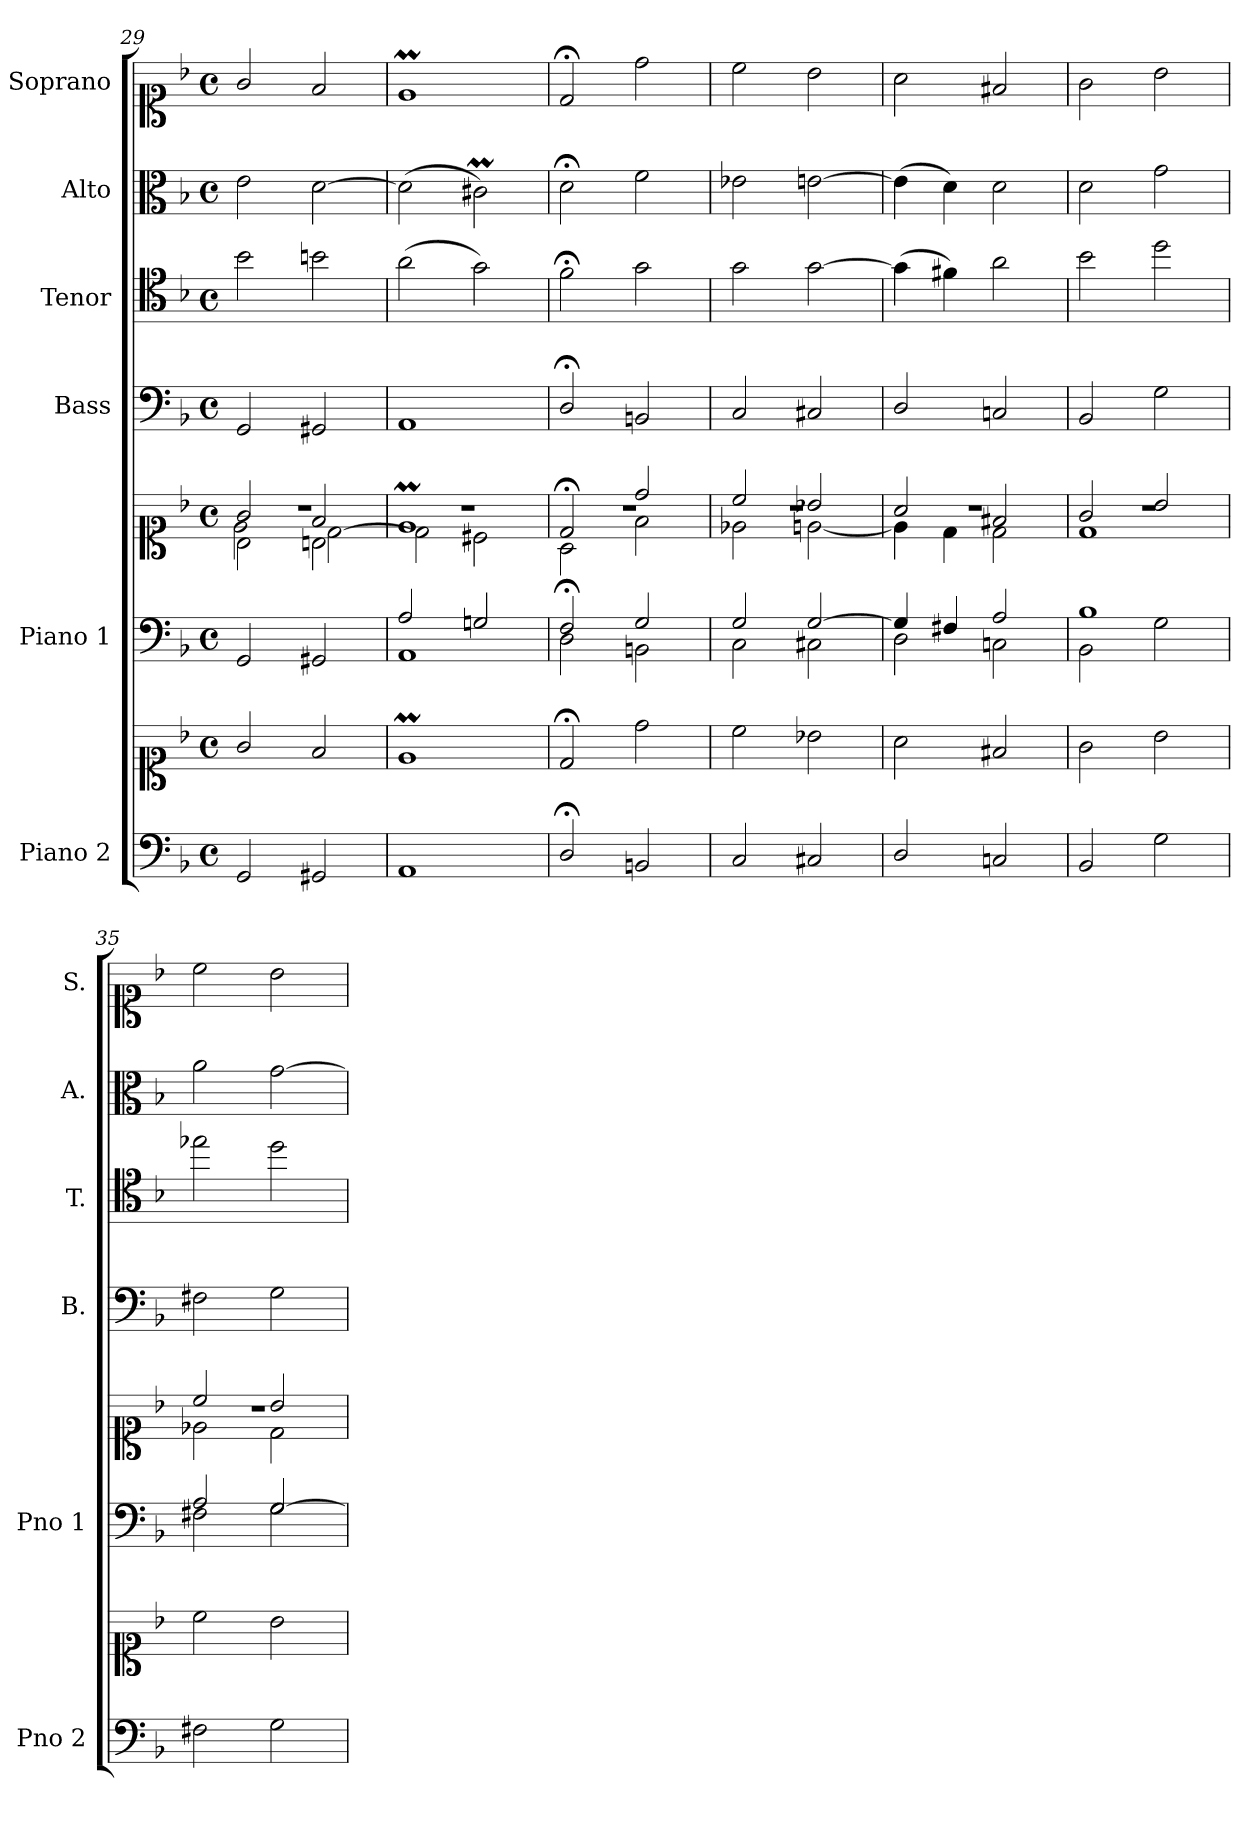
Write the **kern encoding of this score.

**kern	**kern	**kern	**kern	**kern	**kern	**kern	**kern
*part6	*part6	*part5	*part5	*part4	*part3	*part2	*part1
*staff8	*staff7	*staff6	*staff5	*staff4	*staff3	*staff2	*staff1
*I"Piano 2	*	*I"Piano 1	*	*I"Bass	*I"Tenor	*I"Alto	*I"Soprano
*I'Pno 2	*	*I'Pno 1	*	*I'B.	*I'T.	*I'A.	*I'S.
*clefF4	*clefC1	*clefF4	*clefC1	*clefF4	*clefC4	*clefC3	*clefC1
*	*	*	*	*	*ITrd7c12	*	*
*k[b-]	*k[b-]	*k[b-]	*k[b-]	*k[b-]	*k[b-]	*k[b-]	*k[b-]
*F:	*F:	*F:	*F:	*F:	*F:	*F:	*F:
*M4/4	*M4/4	*M4/4	*M4/4	*M4/4	*M4/4	*M4/4	*M4/4
*met(c)	*met(c)	*met(c)	*met(c)	*met(c)	*met(c)	*met(c)	*met(c)
=29	=29	=29	=29	=29	=29	=29	=29
*	*	*	*^	*	*	*	*
*	*	*	*	*^	*	*	*	*
*	*	*	*	*	*^	*	*	*	*
2GG/	2g/	2GG/	2g/	2B-\	2e\	1r	2GG/	2B-\	2e\	2g/
2GG#X/	2f/	2GG#X/	2f/	2Bn\	[<2d\	.	2GG#X/	2Bn\	[<2d\	2f/
*	*	*	*	*	*v	*v	*	*	*	*
=30	=30	=30	=30	=30	=30	=30	=30	=30	=30
*	*	*^	*	*	*	*	*	*	*
1AA/	1em/	2A/	1AA\	1em/	2d\]	1r	1AA/	(2A\	(2d\]	1em/
.	.	2Gn/	.	.	2c#X\	.	.	2G\)	2c#Xm\)	.
=31	=31	=31	=31	=31	=31	=31	=31	=31	=31	=31
2D;/	2d;</	2F;/	2D\	2d;</	2A\	1r	2D;</	2F;<\	2d;<\	2d;</
2BBn/	2dd\	2G/	2BBn\	2dd/	2f\	.	2BBn/	2G\	2f\	2dd\
=32	=32	=32	=32	=32	=32	=32	=32	=32	=32	=32
2C/	2cc\	2G/	2C\	2cc/	2e-X\	1r	2C/	2G\	2e-X\	2cc\
2C#X/	2b-X\	[>2G/	2C#X\	2b-X/	[<2en\	.	2C#X/	[>2G\	[<2en\	2b-\
=33	=33	=33	=33	=33	=33	=33	=33	=33	=33	=33
2D/	2a\	4G/]	2D\	2a/	4e\]	1r	2D/	(4G\]	(4e\]	2a\
.	.	4F#X/	.	.	4d\	.	.	4F#X\)	4d\)	.
2Cn/	2f#X/	2A/	2Cn\	2f#X/	2d\	.	2Cn/	2A\	2d\	2f#X/
=34	=34	=34	=34	=34	=34	=34	=34	=34	=34	=34
2BB-/	2g\	1B-/	2BB-\	2g/	1d\	1r	2BB-/	2B-\	2d\	2g\
2G\	2b-\	.	2G\	2b-/	.	.	2G\	2d\	2g\	2b-\
=35	=35	=35	=35	=35	=35	=35	=35	=35	=35	=35
2F#X\	2cc\	2A/	2F#X\	2cc/	2e-X\	1r	2F#X\	2e-X\	2a\	2cc\
2G\	2b-\	[>2G/	2G\	2b-/	2d\	.	2G\	2d\	[<2g\	2b-\
*	*	*v	*v	*	*	*	*	*	*	*
*	*	*	*v	*v	*v	*	*	*	*
=	=	=	=	=	=	=	=
*-	*-	*-	*-	*-	*-	*-	*-
